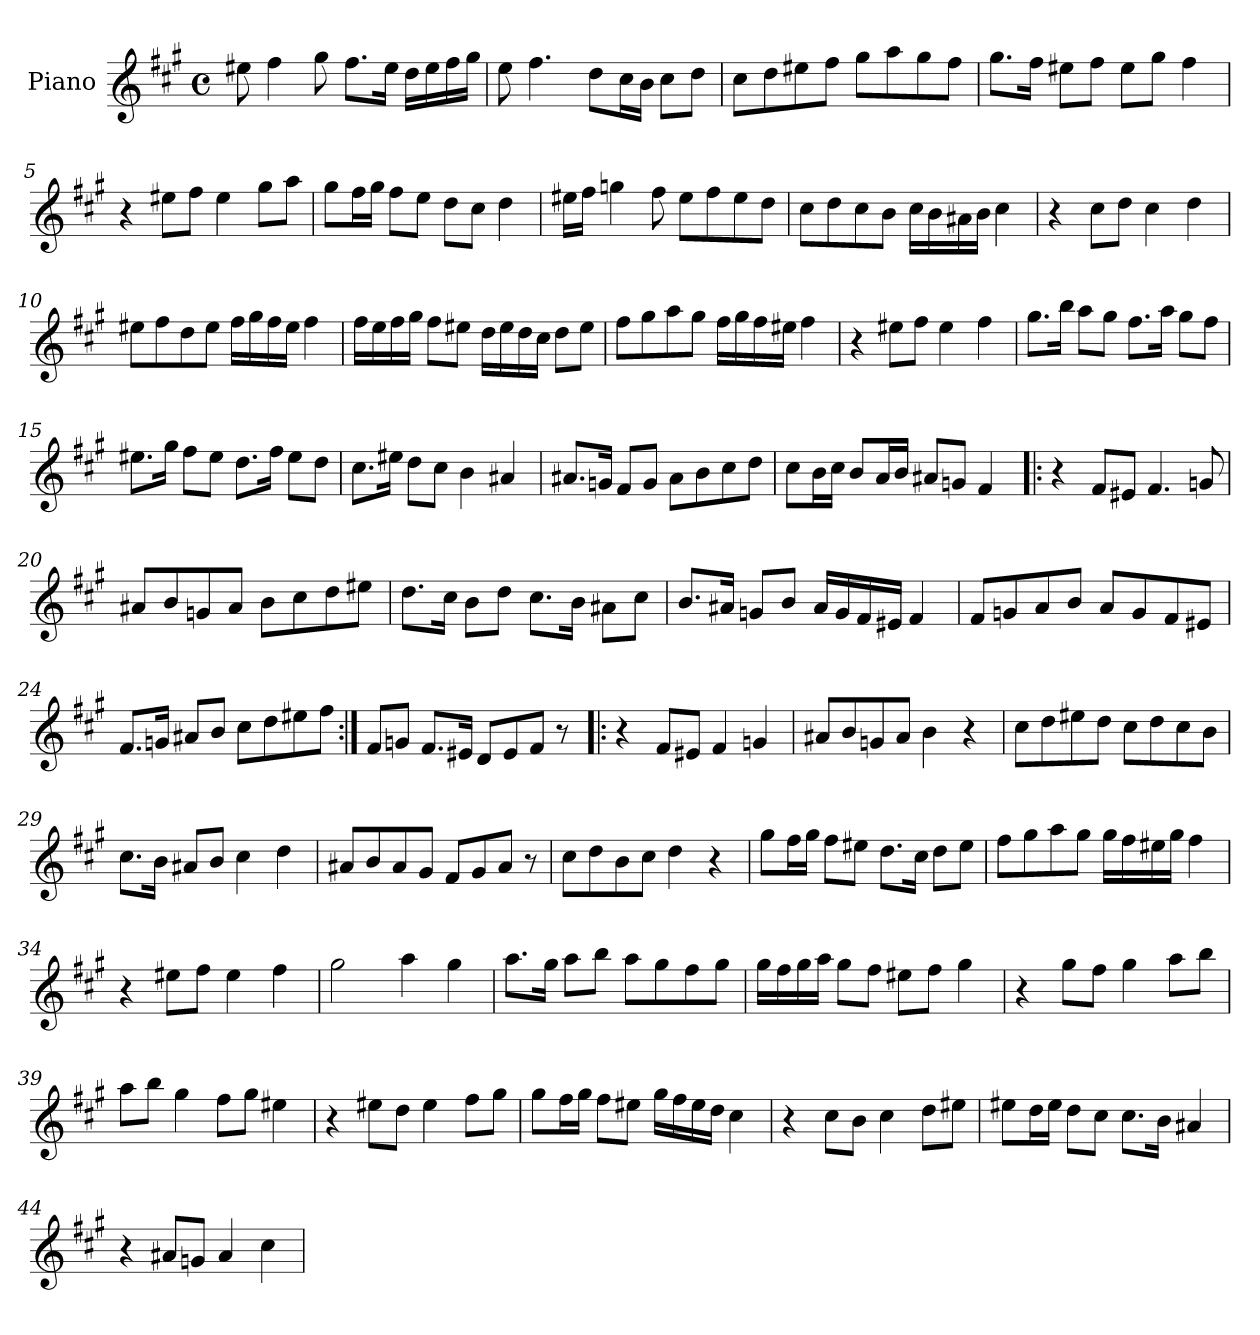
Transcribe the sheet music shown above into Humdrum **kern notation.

**kern
*part1
*staff1
*I"Piano
*I'Pno.
*clefG2
*k[f#c#g#]
*M4/4
*met(c)
=1
8ee#X\
4ff#\
8gg#\
8.ff#\L
16ee#\Jk
16dd\LL
16ee#\
16ff#\
16gg#\JJ
=2
8ee\
4.ff#\
8dd\L
16cc#\L
16b\JJ
8cc#\L
8dd\J
=3
8cc#\L
8dd\
8ee#X\
8ff#\J
8gg#\L
8aa\
8gg#\
8ff#\J
=4
8.gg#\L
16ff#\Jk
8ee#X\L
8ff#\J
8ee#\L
8gg#\J
4ff#\
!!LO:LB:g=z
=5
4r
8ee#X\L
8ff#\J
4ee#\
8gg#\L
8aa\J
=6
8gg#\L
16ff#\L
16gg#\JJ
8ff#\L
8ee\J
8dd\L
8cc#\J
4dd\
=7
16ee#X\LL
16ff#\JJ
4ggn\
8ff#\
8ee#\L
8ff#\
8ee#\
8dd\J
=8
8cc#\L
8dd\
8cc#\
8b\J
16cc#\LL
16b\
16a#X\
16b\JJ
4cc#\
=9
4r
8cc#\L
8dd\J
4cc#\
4dd\
!!LO:LB:g=z
=10
8ee#X\L
8ff#\
8dd\
8ee#\J
16ff#\LL
16gg#\
16ff#\
16ee#\JJ
4ff#\
=11
16ff#\LL
16ee\
16ff#\
16gg#\JJ
8ff#\L
8ee#X\J
16dd\LL
16ee#\
16dd\
16cc#\JJ
8dd\L
8ee#\J
=12
8ff#\L
8gg#\
8aa\
8gg#\J
16ff#\LL
16gg#\
16ff#\
16ee#X\JJ
4ff#\
=13
4r
8ee#X\L
8ff#\J
4ee#\
4ff#\
!!LO:LB:g=z
=14
8.gg#\L
16bb\Jk
8aa\L
8gg#\J
8.ff#\L
16aa\Jk
8gg#\L
8ff#\J
=15
8.ee#X\L
16gg#\Jk
8ff#\L
8ee#\J
8.dd\L
16ff#\Jk
8ee#\L
8dd\J
=16
8.cc#\L
16ee#X\Jk
8dd\L
8cc#\J
4b\
4a#X/
=17
8.a#X/L
16gn/Jk
8f#/L
8g/J
8a#\L
8b\
8cc#\
8dd\J
!!LO:LB:g=z
=18
8cc#\L
16b\L
16cc#\JJ
8b/L
16a/L
16b/JJ
8a#X/L
8gn/J
4f#/
=19!|:
4r
8f#/L
8e#X/J
4.f#/
8gn/
=20
8a#X/L
8b/
8gn/
8a#/J
8b\L
8cc#\
8dd\
8ee#X\J
=21
8.dd\L
16cc#\Jk
8b\L
8dd\J
8.cc#\L
16b\Jk
8a#X\L
8cc#\J
!!LO:LB:g=z
=22
8.b/L
16a#X/Jk
8gn/L
8b/J
16a#/LL
16g/
16f#/
16e#X/JJ
4f#/
=23
8f#/L
8gn/
8a/
8b/J
8a/L
8g/
8f#/
8e#X/J
=24
8.f#/L
16gn/Jk
8a#X/L
8b/J
8cc#\L
8dd\
8ee#X\
8ff#\J
=25:|!
8f#/L
8gn/J
8.f#/L
16e#X/Jk
8d/L
8e#/
8f#/J
8r
!!LO:LB:g=z
=26!|:
4r
8f#/L
8e#X/J
4f#/
4gn/
=27
8a#X/L
8b/
8gn/
8a#/J
4b\
4r
=28
8cc#\L
8dd\
8ee#X\
8dd\J
8cc#\L
8dd\
8cc#\
8b\J
=29
8.cc#\L
16b\Jk
8a#X/L
8b/J
4cc#\
4dd\
=30
8a#X/L
8b/
8a#/
8g#/J
8f#/L
8g#/
8a#/J
8r
!!LO:LB:g=z
=31
8cc#\L
8dd\
8b\
8cc#\J
4dd\
4r
=32
8gg#\L
16ff#\L
16gg#\JJ
8ff#\L
8ee#X\J
8.dd\L
16cc#\Jk
8dd\L
8ee#\J
=33
8ff#\L
8gg#\
8aa\
8gg#\J
16gg#\LL
16ff#\
16ee#X\
16gg#\JJ
4ff#\
=34
4r
8ee#X\L
8ff#\J
4ee#\
4ff#\
=35
2gg#\
4aa\
4gg#\
!!LO:LB:g=z
=36
8.aa\L
16gg#\Jk
8aa\L
8bb\J
8aa\L
8gg#\
8ff#\
8gg#\J
=37
16gg#\LL
16ff#\
16gg#\
16aa\JJ
8gg#\L
8ff#\J
8ee#X\L
8ff#\J
4gg#\
=38
4r
8gg#\L
8ff#\J
4gg#\
8aa\L
8bb\J
=39
8aa\L
8bb\J
4gg#\
8ff#\L
8gg#\J
4ee#X\
=40
4r
8ee#X\L
8dd\J
4ee#\
8ff#\L
8gg#\J
!!LO:LB:g=z
=41
8gg#\L
16ff#\L
16gg#\JJ
8ff#\L
8ee#X\J
16gg#\LL
16ff#\
16ee#\
16dd\JJ
4cc#\
=42
4r
8cc#\L
8b\J
4cc#\
8dd\L
8ee#X\J
=43
8ee#X\L
16dd\L
16ee#\JJ
8dd\L
8cc#\J
8.cc#\L
16b\Jk
4a#X/
=44
4r
8a#X/L
8gn/J
4a#/
4cc#\
=
*-
